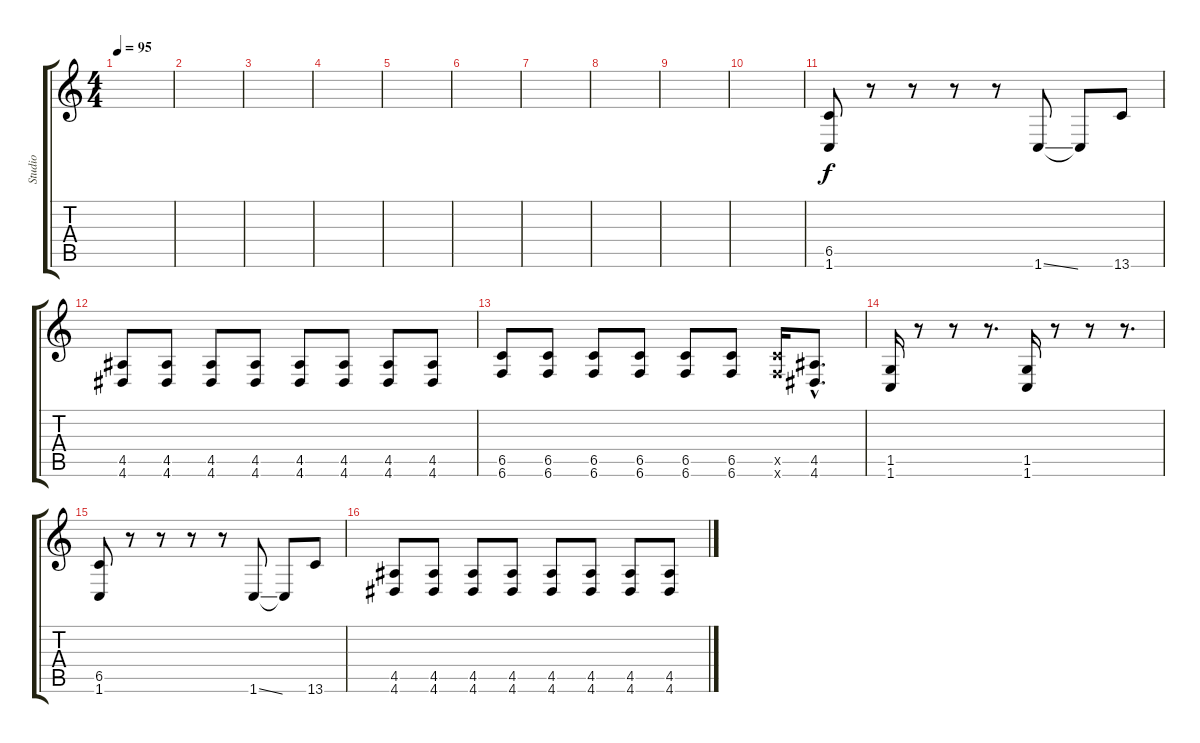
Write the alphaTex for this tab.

\track ("Studio" "Studio") {instrument distortionguitar}
\staff {score tabs}
\tuning (D4 A3 E3 B2 Gb2 B1) {hide}
\ts (4 4)
\tempo 95
\clef g2
\ks c
|
|
|
|
|
|
|
|
|
|
(6.5 1.6).8 r.8 r.8 r.8 r.8 1.6{ss}.8 1.6{t}.8 13.6.8 |
(4.5 4.6).8 (4.5 4.6).8 (4.5 4.6).8 (4.5 4.6).8 (4.5 4.6).8 (4.5 4.6).8 (4.5 4.6).8 (4.5 4.6).8 |
(6.5 6.6).8 (6.5 6.6).8 (6.5 6.6).8 (6.5 6.6).8 (6.5 6.6).8 (6.5 6.6).8 (6.5{x} 6.6{x}).16 (4.5{hac} 4.6{hac}).8{d} |
(1.5 1.6).16 r.8 r.8 r.8{d} (1.5 1.6).16 r.8 r.8 r.8{d} |
(6.5 1.6).8 r.8 r.8 r.8 r.8 1.6{ss}.8 1.6{t}.8 13.6.8 |
(4.5 4.6).8 (4.5 4.6).8 (4.5 4.6).8 (4.5 4.6).8 (4.5 4.6).8 (4.5 4.6).8 (4.5 4.6).8 (4.5 4.6).8
